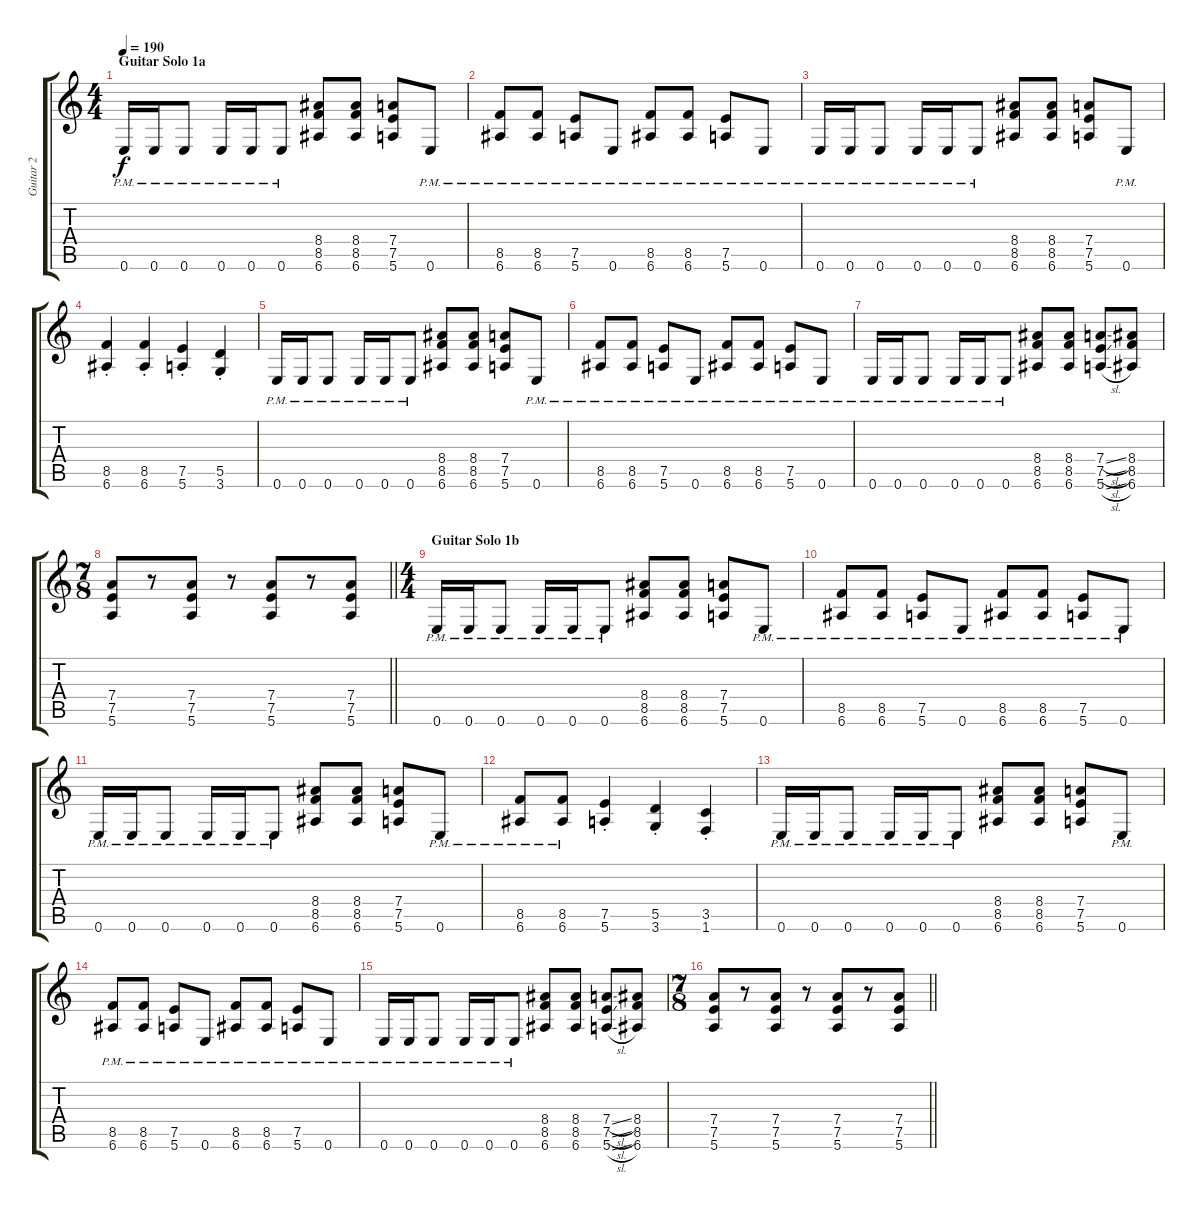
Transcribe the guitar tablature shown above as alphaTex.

\track ("Guitar 2" "Guitar 2") {instrument distortionguitar}
\staff {score tabs}
\tuning (E4 B3 G3 D3 A2 E2) {hide}
\ts (4 4)
\section ("" "Guitar Solo 1a")
\tempo 190
\clef g2
\ks c
0.6{pm}.16{dy f} 0.6{pm}.16{beam merge} 0.6{pm}.8{beam split} 0.6{pm}.16 0.6{pm}.16{beam merge} 0.6{pm}.8{beam split} (8.4 8.5 6.6).8{beam merge} (8.4 8.5 6.6).8 (7.4 7.5 5.6).8 0.6{pm}.8 |
(8.5{pm} 6.6{pm}).8 (8.5{pm} 6.6{pm}).8 (7.5{pm} 5.6{pm}).8 0.6{pm}.8 (8.5{pm} 6.6{pm}).8 (8.5{pm} 6.6{pm}).8 (7.5{pm} 5.6{pm}).8 0.6{pm}.8 |
0.6{pm}.16 0.6{pm}.16{beam merge} 0.6{pm}.8{beam split} 0.6{pm}.16 0.6{pm}.16{beam merge} 0.6{pm}.8{beam split} (8.4 8.5 6.6).8{beam merge} (8.4 8.5 6.6).8 (7.4 7.5 5.6).8 0.6{pm}.8 |
(8.5{st} 6.6{st}).4 (8.5{st} 6.6{st}).4 (7.5{st} 5.6{st}).4 (5.5{st} 3.6{st}).4 |
0.6{pm}.16 0.6{pm}.16{beam merge} 0.6{pm}.8{beam split} 0.6{pm}.16 0.6{pm}.16{beam merge} 0.6{pm}.8{beam split} (8.4 8.5 6.6).8{beam merge} (8.4 8.5 6.6).8 (7.4 7.5 5.6).8 0.6{pm}.8 |
(8.5{pm} 6.6{pm}).8 (8.5{pm} 6.6{pm}).8 (7.5{pm} 5.6{pm}).8 0.6{pm}.8 (8.5{pm} 6.6{pm}).8 (8.5{pm} 6.6{pm}).8 (7.5{pm} 5.6{pm}).8 0.6{pm}.8 |
0.6{pm}.16 0.6{pm}.16 0.6{pm}.8 0.6{pm}.16 0.6{pm}.16 0.6{pm}.8 (8.4 8.5 6.6).8 (8.4 8.5 6.6).8 (7.4{sl} 7.5{sl} 5.6{sl}).8 (8.4 8.5 6.6).8 |
\ts (7 8)
\barLineRight lightlight
(7.4 7.5 5.6).8 r.8 (7.4 7.5 5.6).8 r.8 (7.4 7.5 5.6).8 r.8 (7.4 7.5 5.6).8 |
\ts (4 4)
\section ("" "Guitar Solo 1b")
0.6{pm}.16 0.6{pm}.16{beam merge} 0.6{pm}.8{beam split} 0.6{pm}.16 0.6{pm}.16{beam merge} 0.6{pm}.8{beam split} (8.4 8.5 6.6).8{beam merge} (8.4 8.5 6.6).8 (7.4 7.5 5.6).8 0.6{pm}.8 |
(8.5{pm} 6.6{pm}).8 (8.5{pm} 6.6{pm}).8 (7.5{pm} 5.6{pm}).8 0.6{pm}.8 (8.5{pm} 6.6{pm}).8 (8.5{pm} 6.6{pm}).8 (7.5{pm} 5.6{pm}).8 0.6{pm}.8 |
0.6{pm}.16 0.6{pm}.16{beam merge} 0.6{pm}.8{beam split} 0.6{pm}.16 0.6{pm}.16{beam merge} 0.6{pm}.8{beam split} (8.4 8.5 6.6).8{beam merge} (8.4 8.5 6.6).8 (7.4 7.5 5.6).8 0.6{pm}.8 |
(8.5{pm} 6.6{pm}).8 (8.5{pm} 6.6{pm}).8 (7.5{st} 5.6{st}).4 (5.5{st} 3.6{st}).4 (3.5{st} 1.6{st}).4 |
0.6{pm}.16 0.6{pm}.16{beam merge} 0.6{pm}.8{beam split} 0.6{pm}.16 0.6{pm}.16{beam merge} 0.6{pm}.8{beam split} (8.4 8.5 6.6).8{beam merge} (8.4 8.5 6.6).8 (7.4 7.5 5.6).8 0.6{pm}.8 |
(8.5{pm} 6.6{pm}).8 (8.5{pm} 6.6{pm}).8 (7.5{pm} 5.6{pm}).8 0.6{pm}.8 (8.5{pm} 6.6{pm}).8 (8.5{pm} 6.6{pm}).8 (7.5{pm} 5.6{pm}).8 0.6{pm}.8 |
0.6{pm}.16 0.6{pm}.16 0.6{pm}.8 0.6{pm}.16 0.6{pm}.16 0.6{pm}.8 (8.4 8.5 6.6).8 (8.4 8.5 6.6).8 (7.4{sl} 7.5{sl} 5.6{sl}).8 (8.4 8.5 6.6).8 |
\ts (7 8)
\barLineRight lightlight
(7.4 7.5 5.6).8 r.8 (7.4 7.5 5.6).8 r.8 (7.4 7.5 5.6).8 r.8 (7.4 7.5 5.6).8
